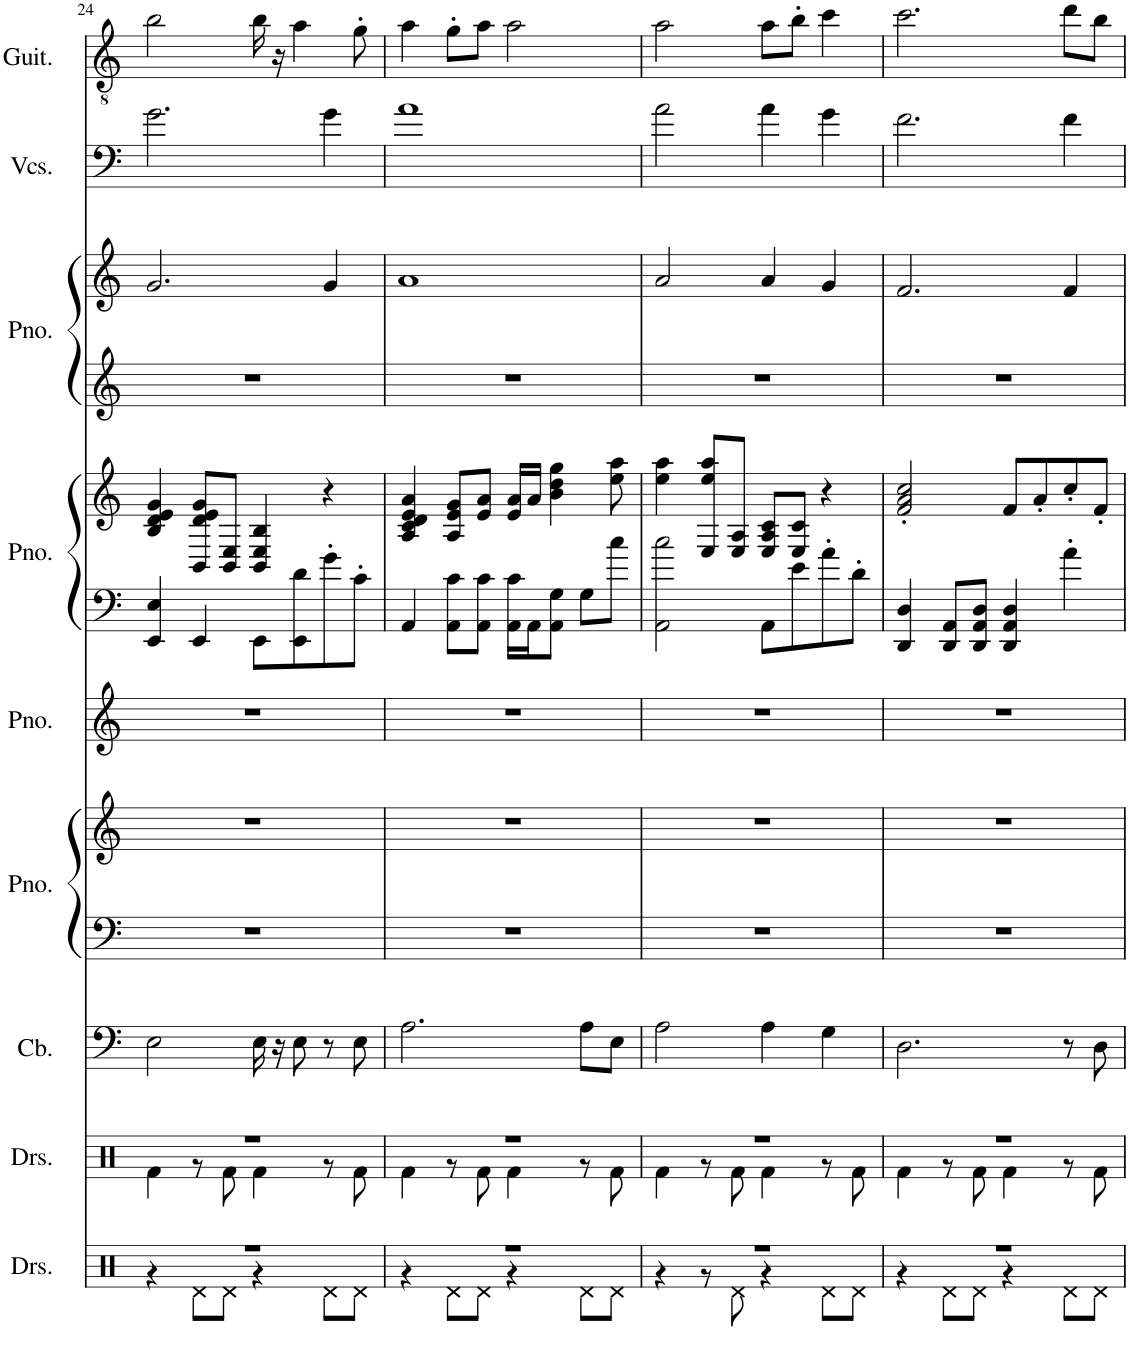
**kern	**kern	**kern	**kern	**kern	**kern	**kern	**kern	**kern	**kern	**kern	**kern
*part9	*part8	*part7	*part6	*part6	*part5	*part4	*part4	*part3	*part3	*part2	*part1
*staff12	*staff11	*staff10	*staff9	*staff8	*staff7	*staff6	*staff5	*staff4	*staff3	*staff2	*staff1
*I"Drumset	*I"Drumset	*I"Contrabass	*I"Piano	*	*I"Piano	*I"Piano	*	*I"Piano	*	*I"Violoncellos	*I"Classical Guitar
*I'Drs.	*I'Drs.	*I'Cb.	*I'Pno.	*	*I'Pno.	*I'Pno.	*	*I'Pno.	*	*I'Vcs.	*I'Guit.
!!LO:PB:g=z
*clefX	*clefX	*clefF4	*clefF4	*clefG2	*clefG2	*clefF4	*clefG2	*clefG2	*clefG2	*clefF4	*clefGv2
*	*	*Trd7c12	*	*	*	*	*	*	*	*	*
*k[]	*k[]	*k[]	*k[]	*k[]	*k[]	*k[]	*k[]	*k[]	*k[]	*k[]	*k[]
*M4/4	*M4/4	*M4/4	*M4/4	*M4/4	*M4/4	*M4/4	*M4/4	*M4/4	*M4/4	*M4/4	*M4/4
=24	=24	=24	=24	=24	=24	=24	=24	=24	=24	=24	=24
*^	*^	*	*	*	*	*	*	*	*	*	*
1r	4r	1r	4Rf\	2E\	1r	1r	1r	4EE/ 4E/	4B/ 4d/ 4e/ 4g/	1r	2.g/	2.g\	2b\
.	8Rd\L	.	8r	.	.	.	.	4EE/	8BB/ 8d/ 8e/ 8g/L	.	.	.	.
.	8Rd\J	.	8Rf\	.	.	.	.	.	8BB/ 8E/J	.	.	.	.
.	4r	.	4Rf\	16E\	.	.	.	8EE\L	4BB/ 4E/ 4B/	.	.	.	16b\
.	.	.	.	16r	.	.	.	.	.	.	.	.	16r
.	.	.	.	8E\	.	.	.	8EE\ 8d\	.	.	.	.	4a\
.	8Rd\L	.	8r	8r	.	.	.	8g'\	4r	.	4g/	4g\	.
.	8Rd\J	.	8Rf\	8E\	.	.	.	8c'\J	.	.	.	.	8g'\
=25	=25	=25	=25	=25	=25	=25	=25	=25	=25	=25	=25	=25	=25
1r	4r	1r	4Rf\	2.A\	1r	1r	1r	4AA/	4A/ 4c/ 4d/ 4e/ 4a/	1r	1a	1a	4a\
.	8Rd\L	.	8r	.	.	.	.	8AA\ 8c\L	8A/ 8e/ 8g/L	.	.	.	8g'\L
.	8Rd\J	.	8Rf\	.	.	.	.	8AA\ 8c\J	8e/ 8a/J	.	.	.	8a\J
.	4r	.	4Rf\	.	.	.	.	16AA\ 16c\LL	16e/ 16a/LL	.	.	.	2a\
.	.	.	.	.	.	.	.	16AA\J	16a/JJ	.	.	.	.
.	.	.	.	.	.	.	.	8AA\ 8G\J	4b\ 4dd\ 4gg\	.	.	.	.
.	8Rd\L	.	8r	8A\L	.	.	.	8G\L	.	.	.	.	.
.	8Rd\J	.	8Rf\	8E\J	.	.	.	8cc\J	8ee\ 8aa\	.	.	.	.
=26	=26	=26	=26	=26	=26	=26	=26	=26	=26	=26	=26	=26	=26
1r	4r	1r	4Rf\	2A\	1r	1r	1r	2AA\ 2cc\	4ee\ 4aa\	1r	2a/	2a\	2a\
.	8r	.	8r	.	.	.	.	.	8E/ 8ee/ 8aa/L	.	.	.	.
.	8Rd\	.	8Rf\	.	.	.	.	.	8E/ 8A/J	.	.	.	.
.	4r	.	4Rf\	4A\	.	.	.	8AA\L	8E/ 8A/ 8c/L	.	4a/	4a\	8a\L
.	.	.	.	.	.	.	.	8e\	8E/ 8c/J	.	.	.	8b'\J
.	8Rd\L	.	8r	4G\	.	.	.	8a'\	4r	.	4g/	4g\	4cc\
.	8Rd\J	.	8Rf\	.	.	.	.	8d'\J	.	.	.	.	.
=27	=27	=27	=27	=27	=27	=27	=27	=27	=27	=27	=27	=27	=27
1r	4r	1r	4Rf\	2.D\	1r	1r	1r	4DD/ 4D/	2f/' 2a/' 2cc/'	1r	2.f/	2.f\	2.cc\
.	8Rd\L	.	8r	.	.	.	.	8DD/ 8AA/L	.	.	.	.	.
.	8Rd\J	.	8Rf\	.	.	.	.	8DD/ 8AA/ 8D/J	.	.	.	.	.
.	4r	.	4Rf\	.	.	.	.	4DD/ 4AA/ 4D/	8f/L	.	.	.	.
.	.	.	.	.	.	.	.	.	8a'/	.	.	.	.
.	8Rd\L	.	8r	8r	.	.	.	4a'\	8cc'/	.	4f/	4f\	8dd\L
.	8Rd\J	.	8Rf\	8D\	.	.	.	.	8f'/J	.	.	.	8b\J
*v	*v	*	*	*	*	*	*	*	*	*	*	*	*
*	*v	*v	*	*	*	*	*	*	*	*	*	*
=	=	=	=	=	=	=	=	=	=	=	=
*-	*-	*-	*-	*-	*-	*-	*-	*-	*-	*-	*-
